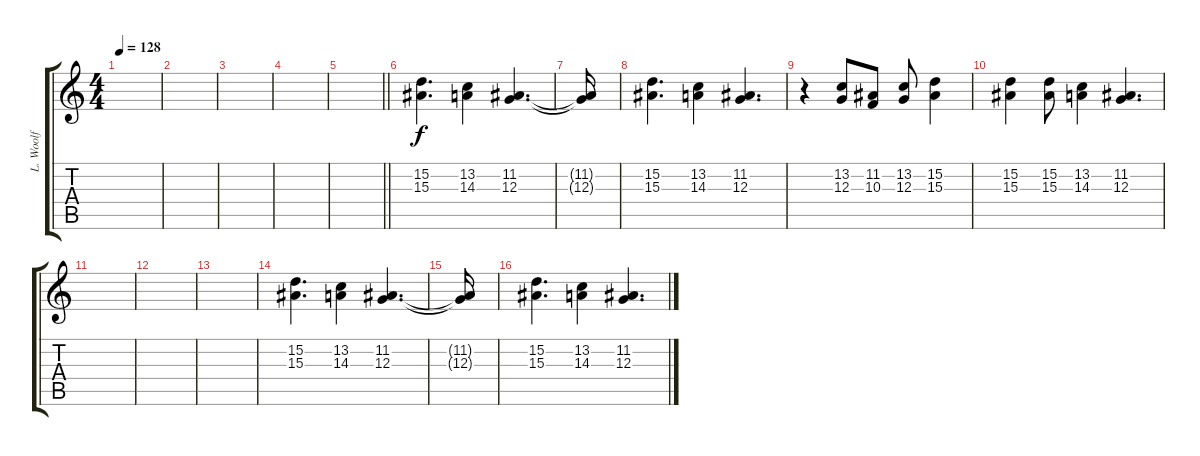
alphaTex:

\track ("L. Woolf" "L. Woolf") {instrument lead1square}
\staff {score tabs}
\tuning (E4 B3 G3 D3 A2 E2) {hide}
\ts (4 4)
\tempo 128
\clef g2
\ks c
|
|
|
|
\barLineRight lightlight
|
(15.2 15.3).4{d} (13.2 14.3).4 (11.2 12.3).4{d} |
(11.2{t} 12.3{t}).16 |
(15.2 15.3).4{d} (13.2 14.3).4 (11.2 12.3).4{d} |
r.4 (13.2 12.3).8 (11.2 10.3).8 (13.2 12.3).8 (15.2 15.3).4 |
(15.2 15.3).4 (15.2 15.3).8 (13.2 14.3).4 (11.2 12.3).4{d} |
|
|
|
(15.2 15.3).4{d} (13.2 14.3).4 (11.2 12.3).4{d} |
(11.2{t} 12.3{t}).16 |
(15.2 15.3).4{d} (13.2 14.3).4 (11.2 12.3).4{d}
